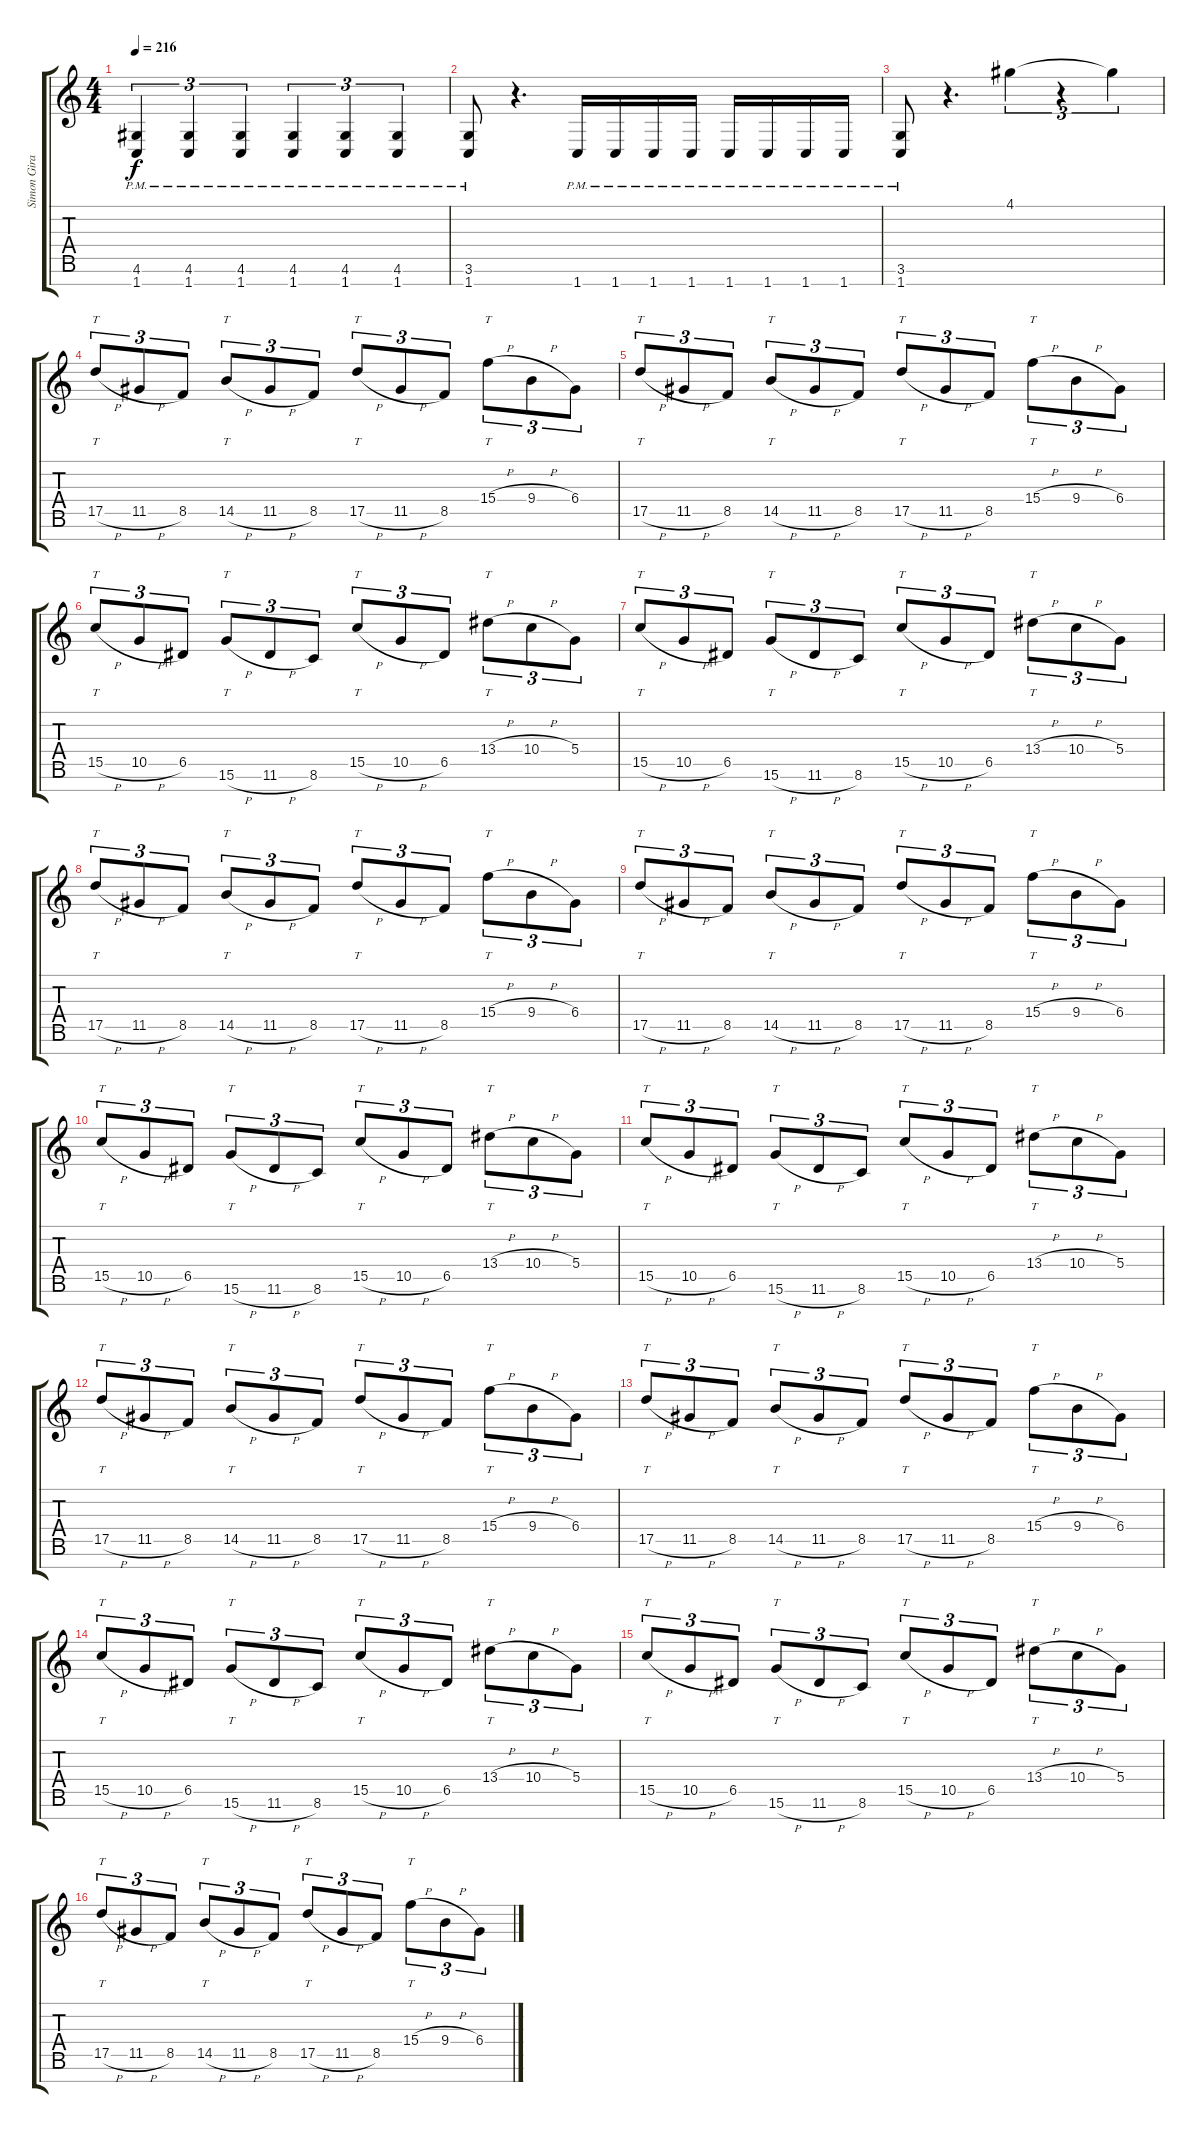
\track ("Simon Girard" "Simon Gira") {instrument distortionguitar}
\staff {score tabs}
\tuning (E4 B3 G3 D3 A2 E2 B1) {hide}
\ts (4 4)
\tempo 216
\clef g2
\ks c
(4.6{pm} 1.7{pm}).4{tu (3 2) dy f} (4.6{pm} 1.7{pm}).4{tu (3 2)} (4.6{pm} 1.7{pm}).4{tu (3 2)} (4.6{pm} 1.7{pm}).4{tu (3 2)} (4.6{pm} 1.7{pm}).4{tu (3 2)} (4.6{pm} 1.7{pm}).4{tu (3 2)} |
(3.6{pm} 1.7{pm}).8 r.4{d} 1.7{pm}.16 1.7{pm}.16 1.7{pm}.16 1.7{pm}.16 1.7{pm}.16 1.7{pm}.16 1.7{pm}.16 1.7{pm}.16 |
(3.6{pm} 1.7{pm}).8 r.4{d} 4.1.4{tu (3 2)} r.4{tu (3 2)} 4.1{t}.4{tu (3 2)} |
17.5{h}.8{tt tu (3 2)} 11.5{h}.8{tu (3 2)} 8.5.8{tu (3 2)} 14.5{h}.8{tt tu (3 2)} 11.5{h}.8{tu (3 2)} 8.5.8{tu (3 2)} 17.5{h}.8{tt tu (3 2)} 11.5{h}.8{tu (3 2)} 8.5.8{tu (3 2)} 15.4{h}.8{tt tu (3 2)} 9.4{h}.8{tu (3 2)} 6.4.8{tu (3 2)} |
17.5{h}.8{tt tu (3 2)} 11.5{h}.8{tu (3 2)} 8.5.8{tu (3 2)} 14.5{h}.8{tt tu (3 2)} 11.5{h}.8{tu (3 2)} 8.5.8{tu (3 2)} 17.5{h}.8{tt tu (3 2)} 11.5{h}.8{tu (3 2)} 8.5.8{tu (3 2)} 15.4{h}.8{tt tu (3 2)} 9.4{h}.8{tu (3 2)} 6.4.8{tu (3 2)} |
15.5{h}.8{tt tu (3 2)} 10.5{h}.8{tu (3 2)} 6.5.8{tu (3 2)} 15.6{h}.8{tt tu (3 2)} 11.6{h}.8{tu (3 2)} 8.6.8{tu (3 2)} 15.5{h}.8{tt tu (3 2)} 10.5{h}.8{tu (3 2)} 6.5.8{tu (3 2)} 13.4{h}.8{tt tu (3 2)} 10.4{h}.8{tu (3 2)} 5.4.8{tu (3 2)} |
15.5{h}.8{tt tu (3 2)} 10.5{h}.8{tu (3 2)} 6.5.8{tu (3 2)} 15.6{h}.8{tt tu (3 2)} 11.6{h}.8{tu (3 2)} 8.6.8{tu (3 2)} 15.5{h}.8{tt tu (3 2)} 10.5{h}.8{tu (3 2)} 6.5.8{tu (3 2)} 13.4{h}.8{tt tu (3 2)} 10.4{h}.8{tu (3 2)} 5.4.8{tu (3 2)} |
17.5{h}.8{tt tu (3 2)} 11.5{h}.8{tu (3 2)} 8.5.8{tu (3 2)} 14.5{h}.8{tt tu (3 2)} 11.5{h}.8{tu (3 2)} 8.5.8{tu (3 2)} 17.5{h}.8{tt tu (3 2)} 11.5{h}.8{tu (3 2)} 8.5.8{tu (3 2)} 15.4{h}.8{tt tu (3 2)} 9.4{h}.8{tu (3 2)} 6.4.8{tu (3 2)} |
17.5{h}.8{tt tu (3 2)} 11.5{h}.8{tu (3 2)} 8.5.8{tu (3 2)} 14.5{h}.8{tt tu (3 2)} 11.5{h}.8{tu (3 2)} 8.5.8{tu (3 2)} 17.5{h}.8{tt tu (3 2)} 11.5{h}.8{tu (3 2)} 8.5.8{tu (3 2)} 15.4{h}.8{tt tu (3 2)} 9.4{h}.8{tu (3 2)} 6.4.8{tu (3 2)} |
15.5{h}.8{tt tu (3 2)} 10.5{h}.8{tu (3 2)} 6.5.8{tu (3 2)} 15.6{h}.8{tt tu (3 2)} 11.6{h}.8{tu (3 2)} 8.6.8{tu (3 2)} 15.5{h}.8{tt tu (3 2)} 10.5{h}.8{tu (3 2)} 6.5.8{tu (3 2)} 13.4{h}.8{tt tu (3 2)} 10.4{h}.8{tu (3 2)} 5.4.8{tu (3 2)} |
15.5{h}.8{tt tu (3 2)} 10.5{h}.8{tu (3 2)} 6.5.8{tu (3 2)} 15.6{h}.8{tt tu (3 2)} 11.6{h}.8{tu (3 2)} 8.6.8{tu (3 2)} 15.5{h}.8{tt tu (3 2)} 10.5{h}.8{tu (3 2)} 6.5.8{tu (3 2)} 13.4{h}.8{tt tu (3 2)} 10.4{h}.8{tu (3 2)} 5.4.8{tu (3 2)} |
17.5{h}.8{tt tu (3 2)} 11.5{h}.8{tu (3 2)} 8.5.8{tu (3 2)} 14.5{h}.8{tt tu (3 2)} 11.5{h}.8{tu (3 2)} 8.5.8{tu (3 2)} 17.5{h}.8{tt tu (3 2)} 11.5{h}.8{tu (3 2)} 8.5.8{tu (3 2)} 15.4{h}.8{tt tu (3 2)} 9.4{h}.8{tu (3 2)} 6.4.8{tu (3 2)} |
17.5{h}.8{tt tu (3 2)} 11.5{h}.8{tu (3 2)} 8.5.8{tu (3 2)} 14.5{h}.8{tt tu (3 2)} 11.5{h}.8{tu (3 2)} 8.5.8{tu (3 2)} 17.5{h}.8{tt tu (3 2)} 11.5{h}.8{tu (3 2)} 8.5.8{tu (3 2)} 15.4{h}.8{tt tu (3 2)} 9.4{h}.8{tu (3 2)} 6.4.8{tu (3 2)} |
15.5{h}.8{tt tu (3 2)} 10.5{h}.8{tu (3 2)} 6.5.8{tu (3 2)} 15.6{h}.8{tt tu (3 2)} 11.6{h}.8{tu (3 2)} 8.6.8{tu (3 2)} 15.5{h}.8{tt tu (3 2)} 10.5{h}.8{tu (3 2)} 6.5.8{tu (3 2)} 13.4{h}.8{tt tu (3 2)} 10.4{h}.8{tu (3 2)} 5.4.8{tu (3 2)} |
15.5{h}.8{tt tu (3 2)} 10.5{h}.8{tu (3 2)} 6.5.8{tu (3 2)} 15.6{h}.8{tt tu (3 2)} 11.6{h}.8{tu (3 2)} 8.6.8{tu (3 2)} 15.5{h}.8{tt tu (3 2)} 10.5{h}.8{tu (3 2)} 6.5.8{tu (3 2)} 13.4{h}.8{tt tu (3 2)} 10.4{h}.8{tu (3 2)} 5.4.8{tu (3 2)} |
17.5{h}.8{tt tu (3 2)} 11.5{h}.8{tu (3 2)} 8.5.8{tu (3 2)} 14.5{h}.8{tt tu (3 2)} 11.5{h}.8{tu (3 2)} 8.5.8{tu (3 2)} 17.5{h}.8{tt tu (3 2)} 11.5{h}.8{tu (3 2)} 8.5.8{tu (3 2)} 15.4{h}.8{tt tu (3 2)} 9.4{h}.8{tu (3 2)} 6.4.8{tu (3 2)}
